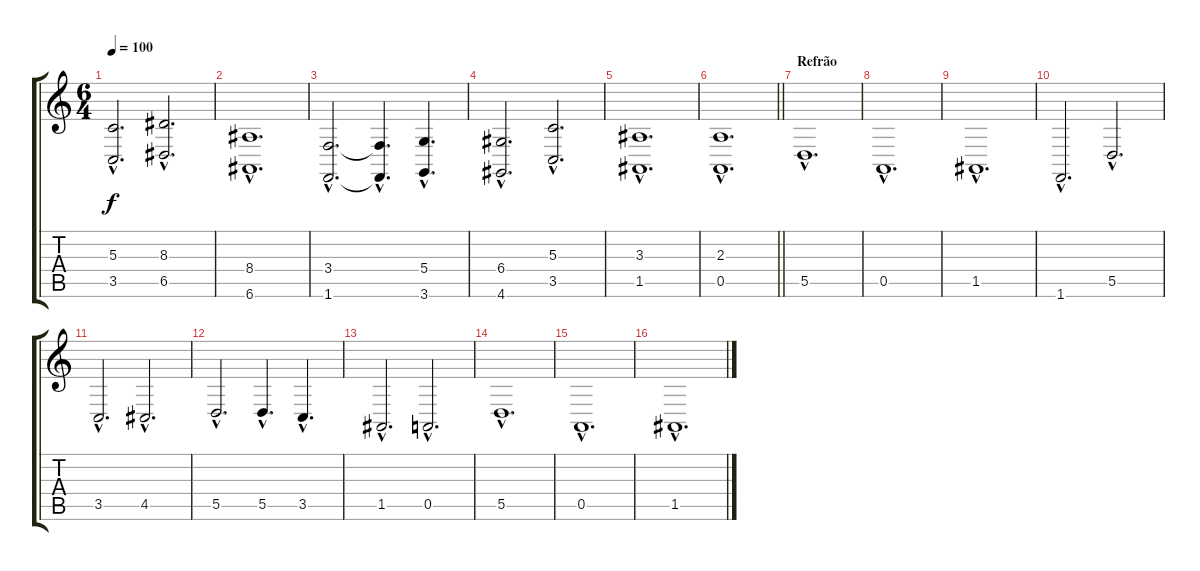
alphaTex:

\track "" {instrument stringensemble1}
\staff {score tabs}
\tuning (E4 B3 G3 D3 A2 E2) {hide}
\ts (6 4)
\tempo 100
\clef g2
\ks c
(5.3{hac} 3.5{hac}).2{d dy f} (8.3{hac} 6.5{hac}).2{d} |
(8.4{hac} 6.6{hac}).1{d} |
(3.4{hac} 1.6{hac}).2{d} (3.4{hac t} 1.6{hac t}).4{d} (5.4{hac} 3.6{hac}).4{d} |
(6.4{hac} 4.6{hac}).2{d} (5.3{hac} 3.5{hac}).2{d} |
(3.3{hac} 1.5{hac}).1{d} |
\barLineRight lightlight
(2.3{hac} 0.5{hac}).1{d} |
\section ("" "Refrão")
5.5{hac}.1{d} |
0.5{hac}.1{d} |
1.5{hac}.1{d} |
1.6{hac}.2{d} 5.5{hac}.2{d} |
3.5{hac}.2{d} 4.5{hac}.2{d} |
5.5{hac}.2{d} 5.5{hac}.4{d} 3.5{hac}.4{d} |
1.5{hac}.2{d} 0.5{hac}.2{d} |
5.5{hac}.1{d} |
0.5{hac}.1{d} |
1.5{hac}.1{d}
